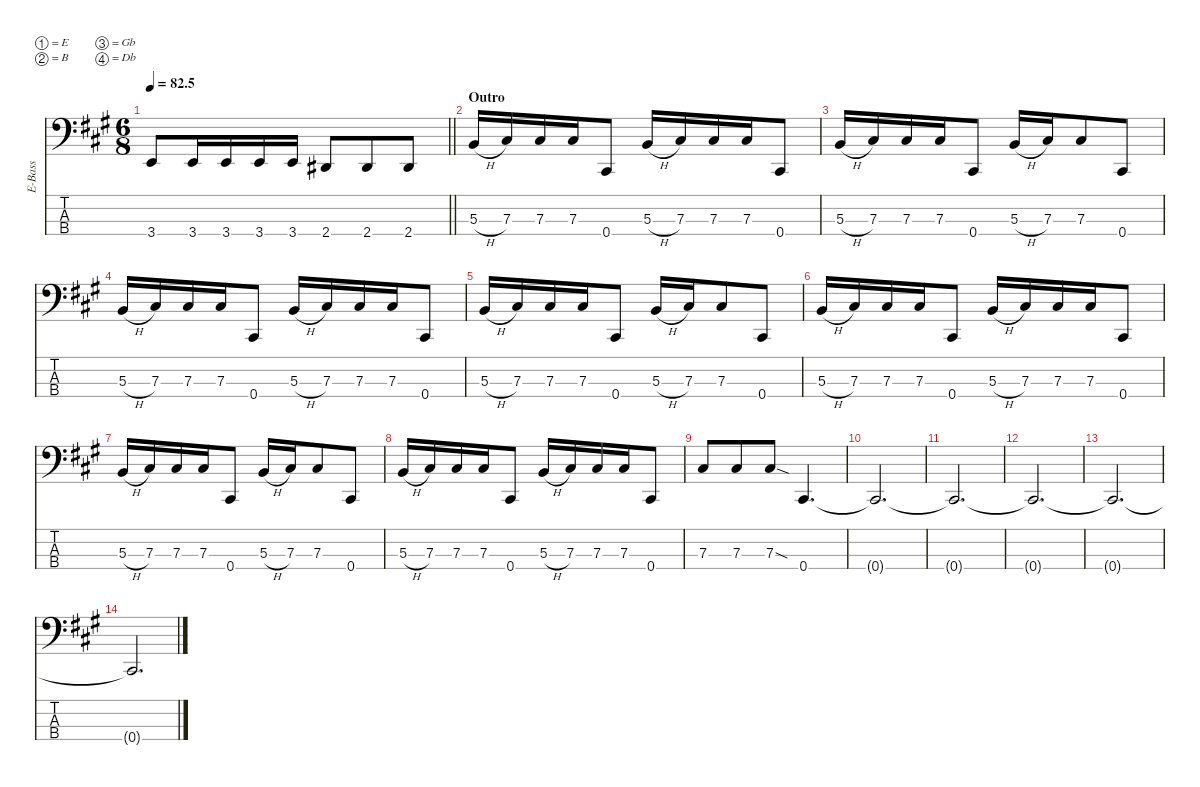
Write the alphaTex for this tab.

\defaultSystemsLayout 4
\hideDynamics
\bracketExtendMode nobrackets
\otherSystemsTrackNameOrientation horizontal
\track ("Bass" "E-Bass") {defaultSystemsLayout 4 instrument electricbassfinger}
\staff {score tabs}
\tuning (E2 B1 Gb1 Db1)
\ts (6 8)
\tempo
82.5
\accidentals auto
\clef f4
\ottava regular
\simile none
\barLineRight lightlight
\ks a
3.4{acc forcenatural}.8{dy f beam Up} 3.4{acc forcenatural}.16{beam Up} 3.4{acc forcenatural}.16{beam Up} 3.4{acc forcenatural}.16{beam Up} 3.4{acc forcenatural}.16{beam Up} 2.4{acc #}.8{beam Up} 2.4{acc #}.8{beam Up} 2.4{acc #}.8{beam Up} |
\section ("" "Outro")
5.3{h acc forcenatural}.16{beam Up} 7.3{acc #}.16{beam Up} 7.3{acc #}.16{beam Up} 7.3{acc #}.16{beam Up} 0.4{acc #}.8{beam Up} 5.3{h acc forcenatural}.16{beam Up} 7.3{acc #}.16{beam Up} 7.3{acc #}.16{beam Up} 7.3{acc #}.16{beam Up} 0.4{acc #}.8{beam Up} |
5.3{h acc forcenatural}.16{beam Up} 7.3{acc #}.16{beam Up} 7.3{acc #}.16{beam Up} 7.3{acc #}.16{beam Up} 0.4{acc #}.8{beam Up} 5.3{h acc forcenatural}.16{beam Up} 7.3{acc #}.16{beam Up} 7.3{acc #}.8{beam Up} 0.4{acc #}.8{beam Up} |
5.3{h acc forcenatural}.16{beam Up} 7.3{acc #}.16{beam Up} 7.3{acc #}.16{beam Up} 7.3{acc #}.16{beam Up} 0.4{acc #}.8{beam Up} 5.3{h acc forcenatural}.16{beam Up} 7.3{acc #}.16{beam Up} 7.3{acc #}.16{beam Up} 7.3{acc #}.16{beam Up} 0.4{acc #}.8{beam Up} |
5.3{h acc forcenatural}.16{beam Up} 7.3{acc #}.16{beam Up} 7.3{acc #}.16{beam Up} 7.3{acc #}.16{beam Up} 0.4{acc #}.8{beam Up} 5.3{h acc forcenatural}.16{beam Up} 7.3{acc #}.16{beam Up} 7.3{acc #}.8{beam Up} 0.4{acc #}.8{beam Up} |
5.3{h acc forcenatural}.16{beam Up} 7.3{acc #}.16{beam Up} 7.3{acc #}.16{beam Up} 7.3{acc #}.16{beam Up} 0.4{acc #}.8{beam Up} 5.3{h acc forcenatural}.16{beam Up} 7.3{acc #}.16{beam Up} 7.3{acc #}.16{beam Up} 7.3{acc #}.16{beam Up} 0.4{acc #}.8{beam Up} |
5.3{h acc forcenatural}.16{beam Up} 7.3{acc #}.16{beam Up} 7.3{acc #}.16{beam Up} 7.3{acc #}.16{beam Up} 0.4{acc #}.8{beam Up} 5.3{h acc forcenatural}.16{beam Up} 7.3{acc #}.16{beam Up} 7.3{acc #}.8{beam Up} 0.4{acc #}.8{beam Up} |
5.3{h acc forcenatural}.16{beam Up} 7.3{acc #}.16{beam Up} 7.3{acc #}.16{beam Up} 7.3{acc #}.16{beam Up} 0.4{acc #}.8{beam Up} 5.3{h acc forcenatural}.16{beam Up} 7.3{acc #}.16{beam Up} 7.3{acc #}.16{beam Up} 7.3{acc #}.16{beam Up} 0.4{acc #}.8{beam Up} |
7.3{acc #}.8{beam Up} 7.3{acc #}.8{beam Up} 7.3{sod acc #}.8{beam Up} 0.4{acc #}.4{d beam Up} |
0.4{t acc #}.2{d beam Up} |
0.4{t acc #}.2{d beam Up} |
0.4{t acc #}.2{d beam Up} |
0.4{t acc #}.2{d beam Up} |
0.4{t acc #}.2{d beam Up}
